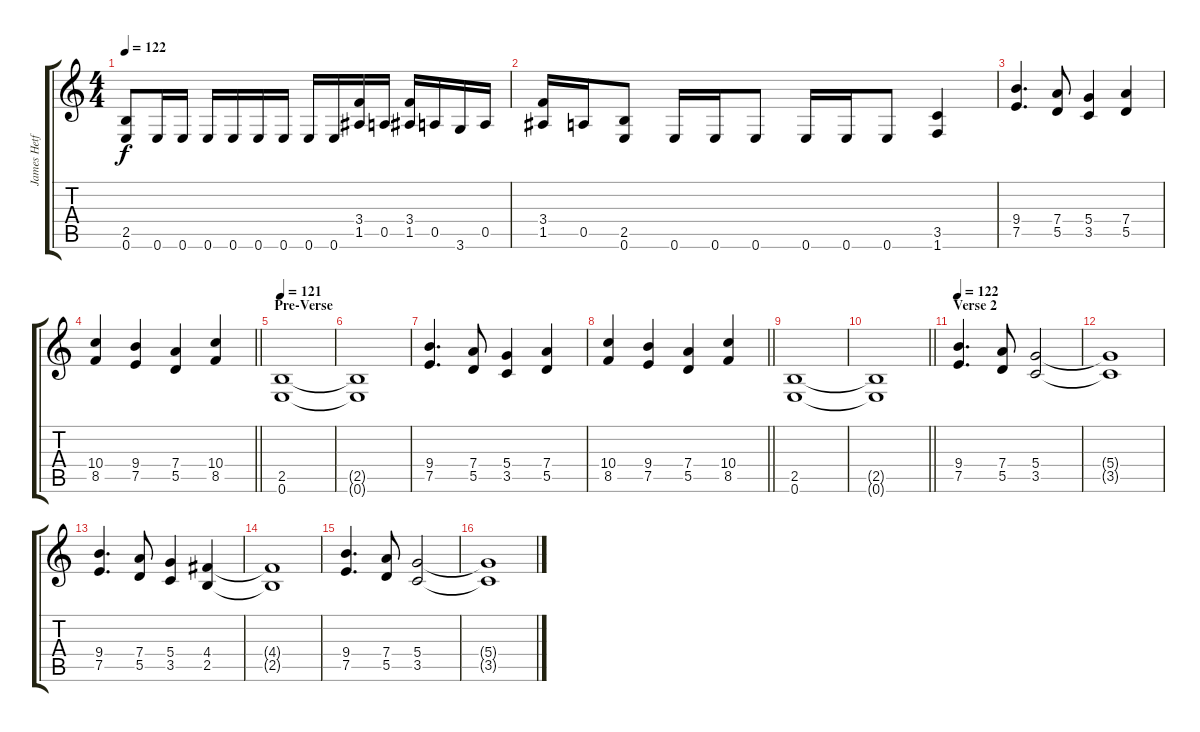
\track ("James Hetfield" "James Hetf") {instrument distortionguitar}
\staff {score tabs}
\tuning (E4 B3 G3 D3 A2 E2) {hide}
\ts (4 4)
\tempo 122
\clef g2
\ks c
(2.5 0.6).8{dy f} 0.6.16 0.6.16 0.6.16 0.6.16 0.6.16 0.6.16 0.6.16 0.6.16 (3.4 1.5).16 0.5.16 (3.4 1.5).16 0.5.16 3.6.16 0.5.16 |
(3.4 1.5).16 0.5.16 (2.5 0.6).8 0.6.16 0.6.16 0.6.8 0.6.16 0.6.16 0.6.8 (3.5 1.6).4 |
(9.4 7.5).4{d} (7.4 5.5).8 (5.4 3.5).4 (7.4 5.5).4 |
\barLineRight lightlight
(10.4 8.5).4 (9.4 7.5).4 (7.4 5.5).4 (10.4 8.5).4 |
\section ("" "Pre-Verse")
\tempo 121
(2.5 0.6).1 |
(2.5{t} 0.6{t}).1 |
(9.4 7.5).4{d} (7.4 5.5).8 (5.4 3.5).4 (7.4 5.5).4 |
\barLineRight lightlight
(10.4 8.5).4 (9.4 7.5).4 (7.4 5.5).4 (10.4 8.5).4 |
(2.5 0.6).1 |
\barLineRight lightlight
(2.5{t} 0.6{t}).1 |
\section ("" "Verse 2")
\tempo 122
(9.4 7.5).4{d} (7.4 5.5).8 (5.4 3.5).2 |
(5.4{t} 3.5{t}).1 |
(9.4 7.5).4{d} (7.4 5.5).8 (5.4 3.5).4 (4.4 2.5).4 |
(4.4{t} 2.5{t}).1 |
(9.4 7.5).4{d} (7.4 5.5).8 (5.4 3.5).2 |
(5.4{t} 3.5{t}).1
